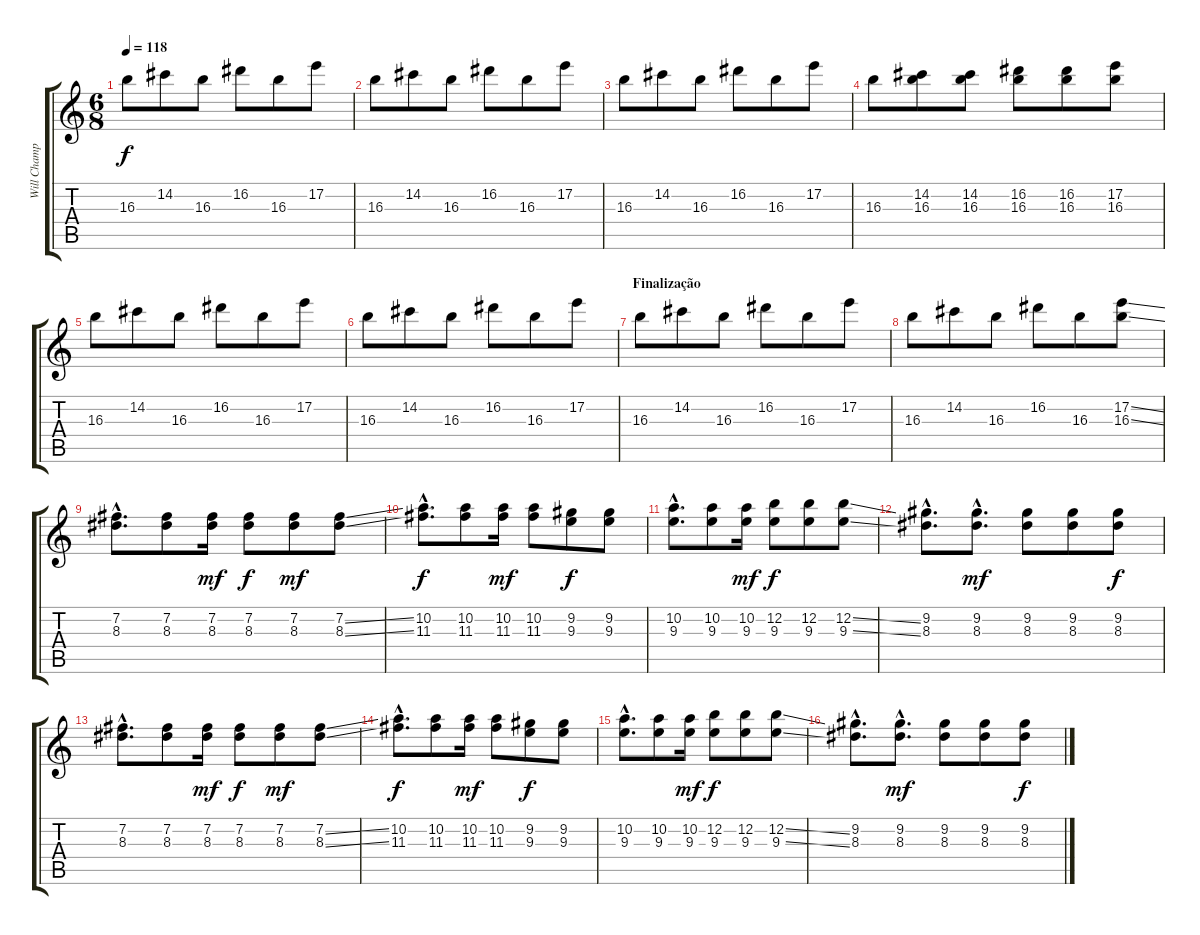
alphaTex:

\track ("Will Champion (guitarra)" "Will Champ") {instrument electricguitarjazz}
\staff {score tabs}
\tuning (E4 B3 G3 D3 A2 E2) {hide}
\ts (6 8)
\tempo 118
\clef g2
\ks c
16.3.8{dy f} 14.2.8 16.3.8 16.2.8 16.3.8 17.2.8 |
16.3.8 14.2.8 16.3.8 16.2.8 16.3.8 17.2.8 |
16.3.8 14.2.8 16.3.8 16.2.8 16.3.8 17.2.8 |
16.3.8 (14.2 16.3).8 (14.2 16.3).8 (16.2 16.3).8 (16.2 16.3).8 (17.2 16.3).8 |
16.3.8 14.2.8 16.3.8 16.2.8 16.3.8 17.2.8 |
16.3.8 14.2.8 16.3.8 16.2.8 16.3.8 17.2.8 |
\section ("" "Finalização")
16.3.8 14.2.8 16.3.8 16.2.8 16.3.8 17.2.8 |
16.3.8 14.2.8 16.3.8 16.2.8 16.3.8 (17.2{ss} 16.3{ss}).8 |
(7.2{hac} 8.3{hac}).8{d} (7.2 8.3).8 (7.2 8.3).16{dy mf} (7.2 8.3).8{dy f} (7.2 8.3).8{dy mf} (7.2{ss} 8.3{ss}).8 |
(10.2{hac} 11.3{hac}).8{d dy f} (10.2 11.3).8 (10.2 11.3).16{dy mf} (10.2 11.3).8 (9.2 9.3).8{dy f} (9.2 9.3).8 |
(10.2{hac} 9.3{hac}).8{d} (10.2 9.3).8 (10.2 9.3).16{dy mf} (12.2 9.3).8{dy f} (12.2 9.3).8 (12.2{ss} 9.3{ss}).8 |
(9.2{hac} 8.3{hac}).8{d} (9.2{hac} 8.3{hac}).8{d dy mf} (9.2 8.3).8 (9.2 8.3).8 (9.2 8.3).8{dy f} |
(7.2{hac} 8.3{hac}).8{d} (7.2 8.3).8 (7.2 8.3).16{dy mf} (7.2 8.3).8{dy f} (7.2 8.3).8{dy mf} (7.2{ss} 8.3{ss}).8 |
(10.2{hac} 11.3{hac}).8{d dy f} (10.2 11.3).8 (10.2 11.3).16{dy mf} (10.2 11.3).8 (9.2 9.3).8{dy f} (9.2 9.3).8 |
(10.2{hac} 9.3{hac}).8{d} (10.2 9.3).8 (10.2 9.3).16{dy mf} (12.2 9.3).8{dy f} (12.2 9.3).8 (12.2{ss} 9.3{ss}).8 |
(9.2{hac} 8.3{hac}).8{d} (9.2{hac} 8.3{hac}).8{d dy mf} (9.2 8.3).8 (9.2 8.3).8 (9.2 8.3).8{dy f}
